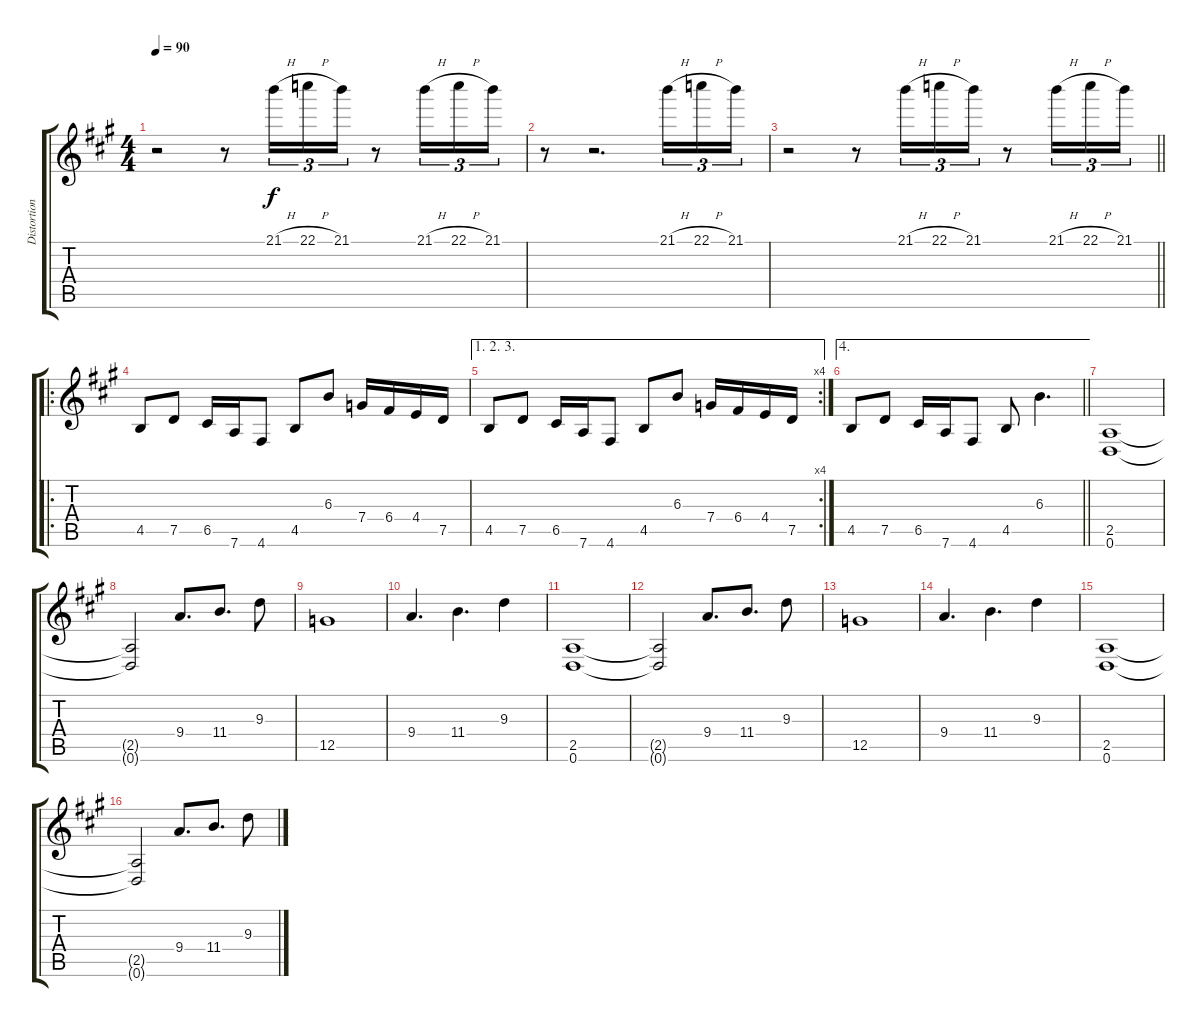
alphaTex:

\track ("Distortion" "Distortion") {instrument distortionguitar}
\staff {score tabs}
\tuning (D4 A3 F3 C3 G2 D2) {hide}
\ts (4 4)
\tempo 90
\clef g2
\ks a
r.2{dy f} r.8 21.1{h}.16{tu (3 2)} 22.1{h}.16{tu (3 2)} 21.1.16{tu (3 2)} r.8 21.1{h}.16{tu (3 2)} 22.1{h}.16{tu (3 2)} 21.1.16{tu (3 2)} |
r.8 r.2{d} 21.1{h}.16{tu (3 2)} 22.1{h}.16{tu (3 2)} 21.1.16{tu (3 2)} |
\barLineRight lightlight
r.2 r.8 21.1{h}.16{tu (3 2)} 22.1{h}.16{tu (3 2)} 21.1.16{tu (3 2)} r.8 21.1{h}.16{tu (3 2)} 22.1{h}.16{tu (3 2)} 21.1.16{tu (3 2)} |
\ro
4.5.8{instrument distortionguitar} 7.5.8 6.5.16 7.6.16 4.6.8 4.5.8 6.3.8 7.4.16 6.4.16 4.4.16 7.5.16 |
\ae (1 2 3)
\rc 4
4.5.8 7.5.8 6.5.16 7.6.16 4.6.8 4.5.8 6.3.8 7.4.16 6.4.16 4.4.16 7.5.16 |
\ae 4
\barLineRight lightlight
4.5.8 7.5.8 6.5.16 7.6.16 4.6.8 4.5.8 6.3.4{d} |
(2.5 0.6).1{instrument distortionguitar} |
(2.5{t} 0.6{t}).2 9.4.8{d} 11.4.8{d} 9.3.8 |
12.5.1 |
9.4.4{d} 11.4.4{d} 9.3.4 |
(2.5 0.6).1 |
(2.5{t} 0.6{t}).2 9.4.8{d} 11.4.8{d} 9.3.8 |
12.5.1 |
9.4.4{d} 11.4.4{d} 9.3.4 |
(2.5 0.6).1 |
(2.5{t} 0.6{t}).2 9.4.8{d} 11.4.8{d} 9.3.8
